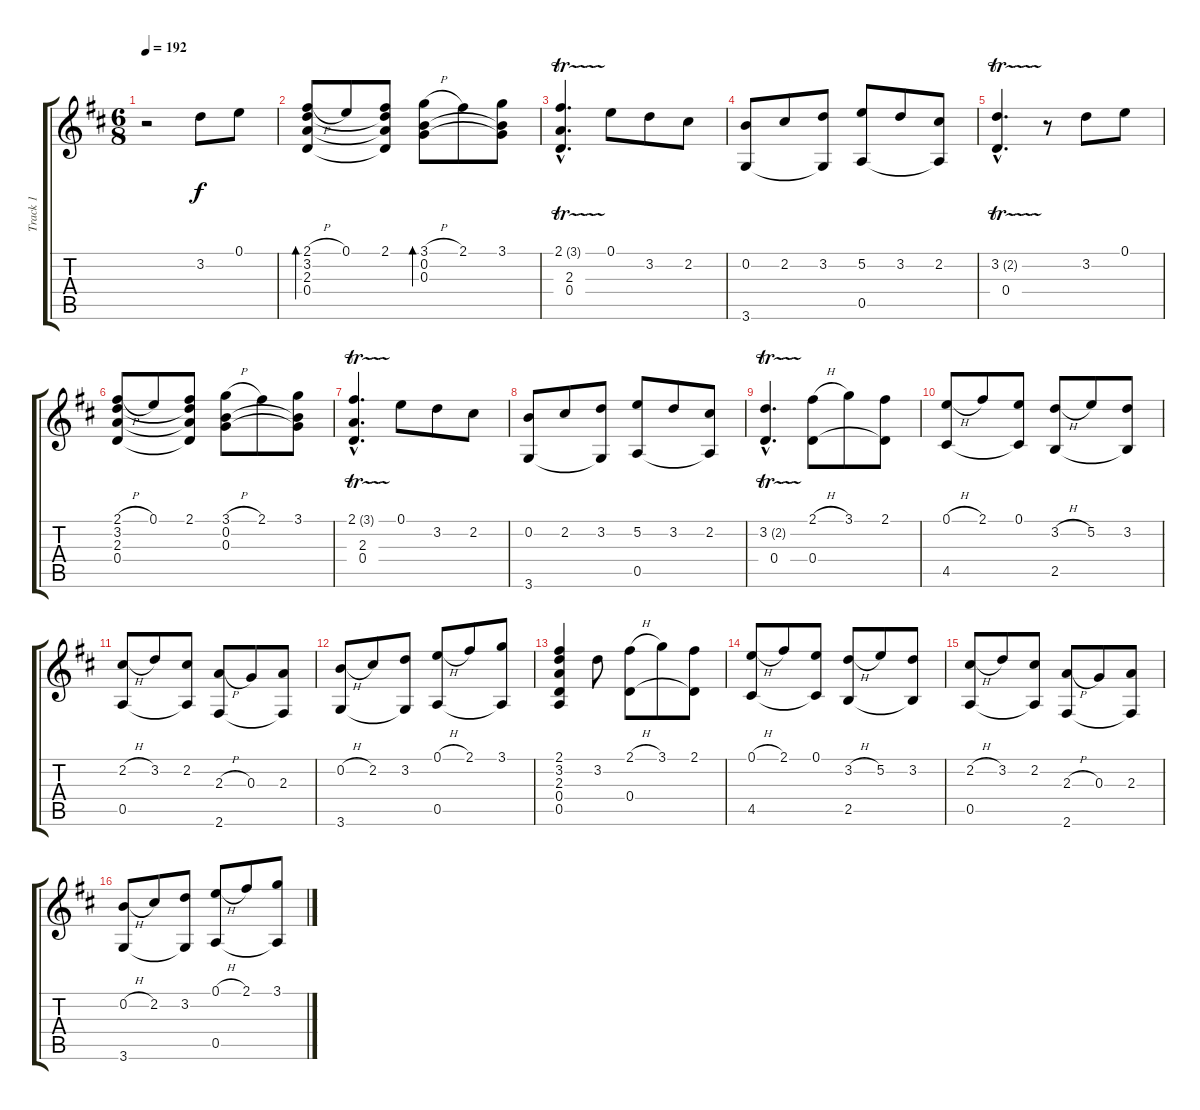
\track ("Track 1" "Track 1") {instrument acousticguitarnylon}
\staff {score tabs}
\tuning (E4 B3 G3 D3 A2 E2) {hide}
\ts (6 8)
\tempo 192
\clef g2
\ks d
r.2{dy f instrument acousticguitarnylon} 3.2.8 0.1.8 |
(2.1{h} 3.2 2.3 0.4).8{bd 120} 0.1.8 (2.1 3.2{t} 2.3{t} 0.4{t}).8 (3.1{h} 0.2 0.3).8{bd 120} 2.1.8 (3.1 0.2{t} 0.3{t}).8 |
(2.1{tr (3 16) hac} 2.3{hac} 0.4{hac}).4{d} 0.1.8 3.2.8 2.2.8 |
(0.2 3.6).8 2.2.8 (3.2 3.6{t}).8 (5.2 0.5).8 3.2.8 (2.2 0.5{t}).8 |
(3.2{tr (2 16) hac} 0.4{hac}).4{d} r.8 3.2.8 0.1.8 |
(2.1{h} 3.2 2.3 0.4).8 0.1.8 (2.1 3.2{t} 2.3{t} 0.4{t}).8 (3.1{h} 0.2 0.3).8 2.1.8 (3.1 0.2{t} 0.3{t}).8 |
(2.1{tr (3 16) hac} 2.3{hac} 0.4{hac}).4{d} 0.1.8 3.2.8 2.2.8 |
(0.2 3.6).8 2.2.8 (3.2 3.6{t}).8 (5.2 0.5).8 3.2.8 (2.2 0.5{t}).8 |
(3.2{tr (2 16) hac} 0.4{hac}).4{d} (2.1{h} 0.4).8 3.1.8 (2.1 0.4{t}).8 |
(0.1{h} 4.5).8 2.1.8 (0.1 4.5{t}).8 (3.2{h} 2.5).8 5.2.8 (3.2 2.5{t}).8 |
(2.2{h} 0.5).8 3.2.8 (2.2 0.5{t}).8 (2.3{h} 2.6).8 0.3.8 (2.3 2.6{t}).8 |
(0.2{h} 3.6).8 2.2.8 (3.2 3.6{t}).8 (0.1{h} 0.5).8 2.1.8 (3.1 0.5{t}).8 |
(2.1 3.2 2.3 0.4 0.5).4 3.2.8 (2.1{h} 0.4).8 3.1.8 (2.1 0.4{t}).8 |
(0.1{h} 4.5).8 2.1.8 (0.1 4.5{t}).8 (3.2{h} 2.5).8 5.2.8 (3.2 2.5{t}).8 |
(2.2{h} 0.5).8 3.2.8 (2.2 0.5{t}).8 (2.3{h} 2.6).8 0.3.8 (2.3 2.6{t}).8 |
(0.2{h} 3.6).8 2.2.8 (3.2 3.6{t}).8 (0.1{h} 0.5).8 2.1.8 (3.1 0.5{t}).8
